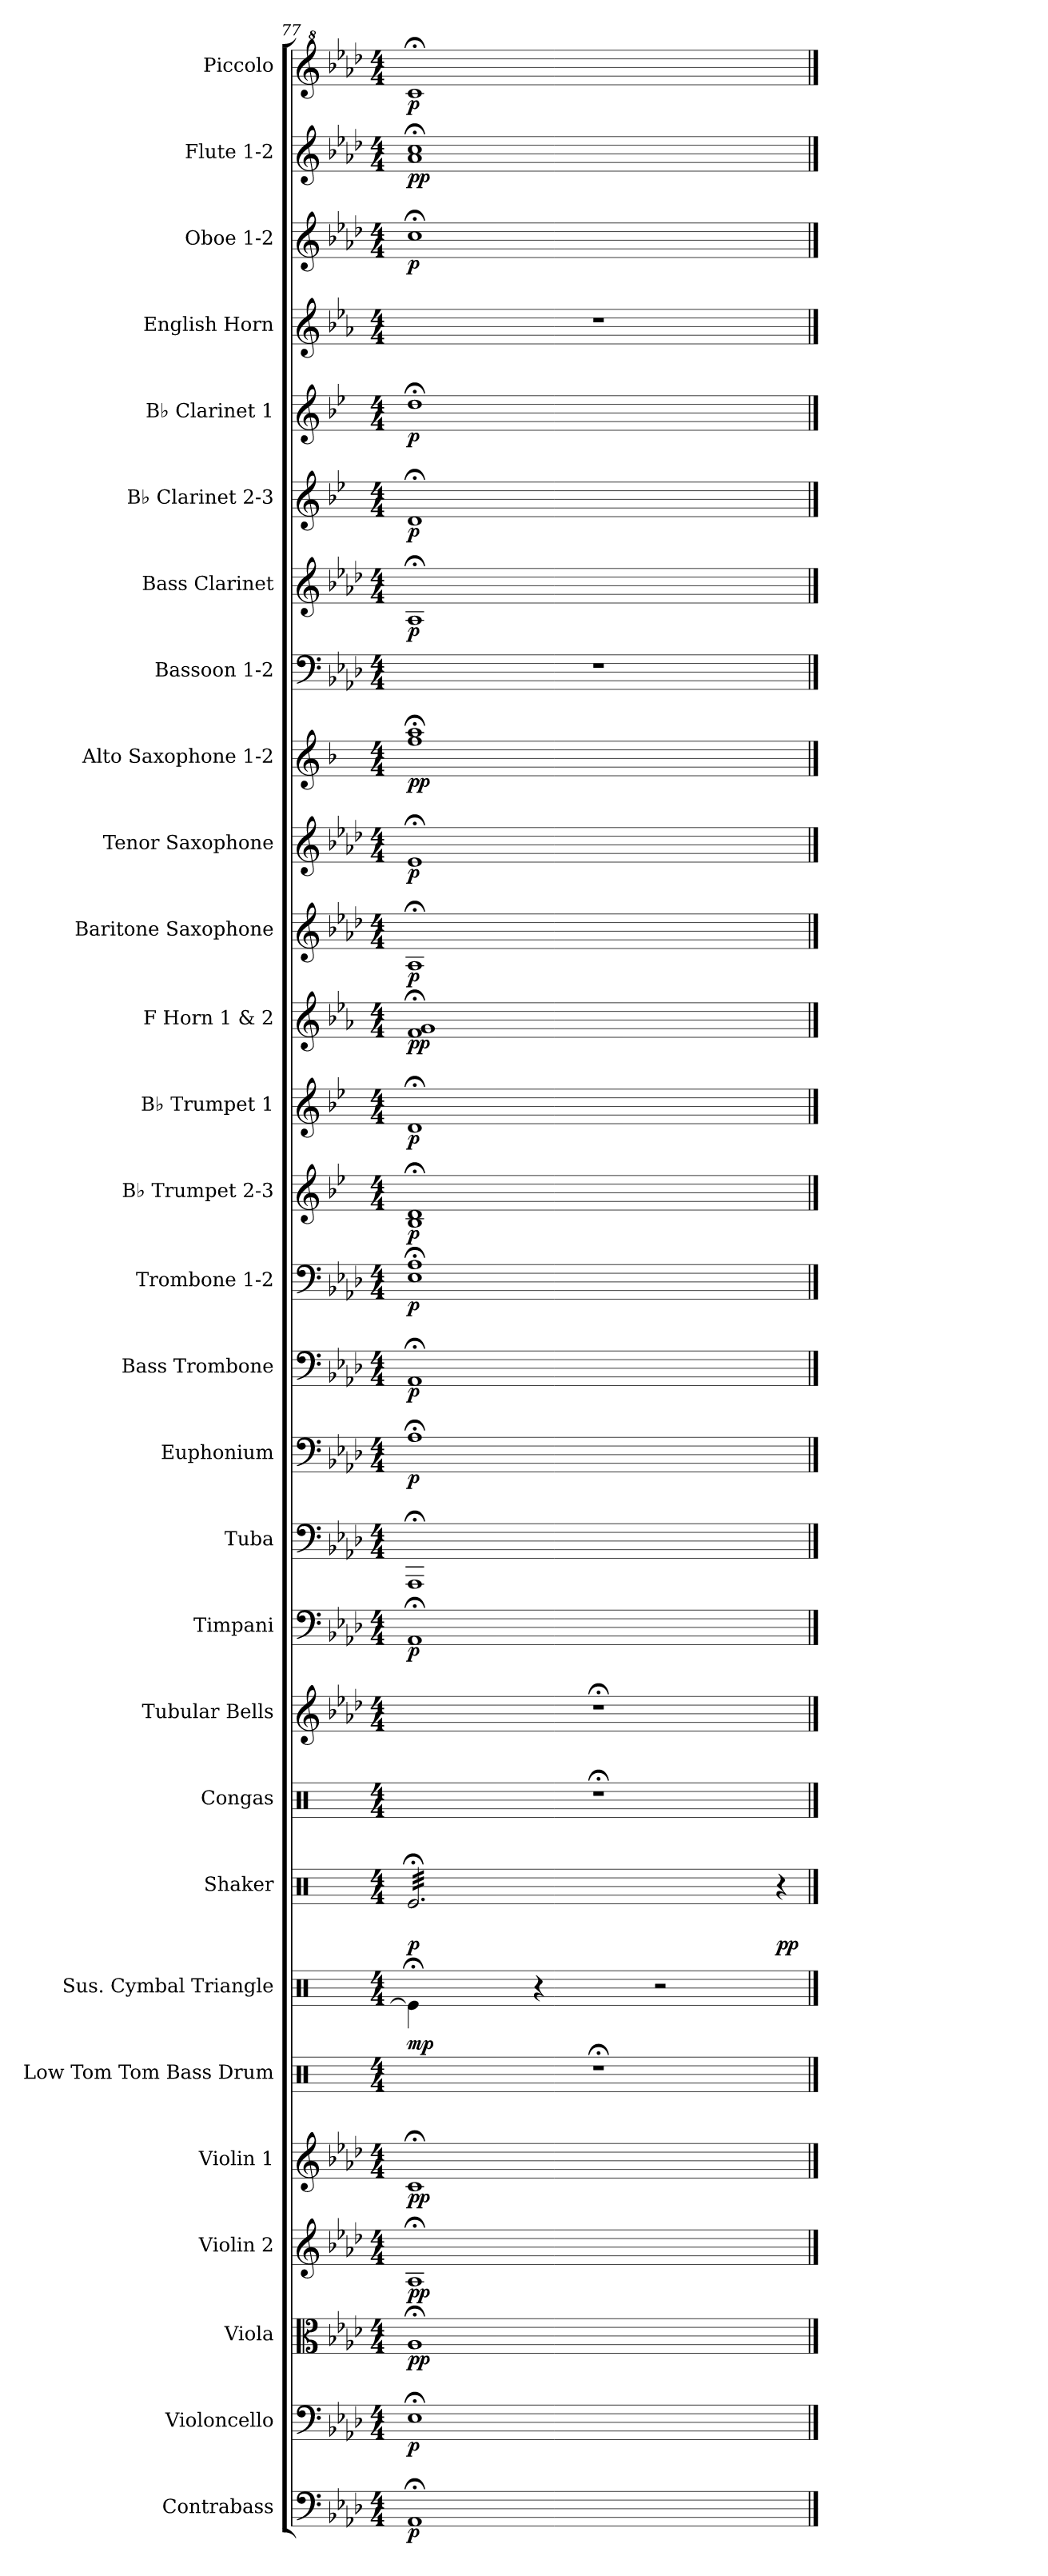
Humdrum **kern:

**kern	**dynam	**kern	**dynam	**kern	**dynam	**kern	**dynam	**kern	**dynam	**kern	**dynam	**kern	**kern	**dynam	**kern	**kern	**kern	**dynam	**kern	**kern	**dynam	**kern	**dynam	**kern	**dynam	**kern	**dynam	**kern	**dynam	**kern	**dynam	**kern	**dynam	**kern	**dynam	**kern	**dynam	**kern	**kern	**dynam	**kern	**dynam	**kern	**dynam	**kern	**kern	**dynam	**kern	**dynam	**kern	**dynam
*part29	*part29	*part28	*part28	*part27	*part27	*part26	*part26	*part25	*part25	*part24	*part24	*part23	*part22	*part22	*part21	*part20	*part19	*part19	*part18	*part17	*part17	*part16	*part16	*part15	*part15	*part14	*part14	*part13	*part13	*part12	*part12	*part11	*part11	*part10	*part10	*part9	*part9	*part8	*part7	*part7	*part6	*part6	*part5	*part5	*part4	*part3	*part3	*part2	*part2	*part1	*part1
*staff29	*staff29	*staff28	*staff28	*staff27	*staff27	*staff26	*staff26	*staff25	*staff25	*staff24	*staff24	*staff23	*staff22	*staff22	*staff21	*staff20	*staff19	*staff19	*staff18	*staff17	*staff17	*staff16	*staff16	*staff15	*staff15	*staff14	*staff14	*staff13	*staff13	*staff12	*staff12	*staff11	*staff11	*staff10	*staff10	*staff9	*staff9	*staff8	*staff7	*staff7	*staff6	*staff6	*staff5	*staff5	*staff4	*staff3	*staff3	*staff2	*staff2	*staff1	*staff1
*I"Contrabass	*	*I"Violoncello	*	*I"Viola	*	*I"Violin 2	*	*I"Violin 1	*	*I"Low Tom Tom Bass Drum	*	*I"Sus. Cymbal Triangle	*I"Shaker	*	*I"Congas	*I"Tubular Bells	*I"Timpani	*	*I"Tuba	*I"Euphonium	*	*I"Bass Trombone	*	*I"Trombone 1-2	*	*I"B♭ Trumpet 2-3	*	*I"B♭ Trumpet 1	*	*I"F Horn 1 &amp; 2	*	*I"Baritone Saxophone	*	*I"Tenor Saxophone	*	*I"Alto Saxophone 1-2	*	*I"Bassoon 1-2	*I"Bass Clarinet	*	*I"B♭ Clarinet 2-3	*	*I"B♭ Clarinet 1	*	*I"English Horn	*I"Oboe 1-2	*	*I"Flute 1-2	*	*I"Piccolo	*
*I'Cb.	*	*I'Vc.	*	*I'Vla.	*	*I'Vln. 2	*	*I'Vln. 1	*	*I'B. Dr.	*	*I'Cym.	*I'Shk	*	*I'Co.	*I'Tu. Be.	*I'Timp.	*	*I'Tba.	*I'Euph.	*	*I'B. Tbn.	*	*I'Tbn. 1-2	*	*I'B♭ Tpt. 2-3	*	*I'B♭ Tpt. 1	*	*I'F Hn. 1 3	*	*I'Bar. Sax.	*	*I'T. Sax.	*	*I'A. Sax. 1-2	*	*I'Bsn. 1-2	*I'B. Cl.	*	*I'B♭ Cl. 2-3	*	*I'B♭ Cl. 1	*	*I'E. Hn.	*I'Ob. 1-2	*	*I'Fl. 1-2	*	*I'Picc.	*
*clefF4	*	*clefF4	*	*clefC3	*	*clefG2	*	*clefG2	*	*clefX	*	*clefX	*clefX	*	*clefX	*clefG2	*clefF4	*	*clefF4	*clefF4	*	*clefF4	*	*clefF4	*	*clefG2	*	*clefG2	*	*clefG2	*	*clefG2	*	*clefG2	*	*clefG2	*	*clefF4	*clefG2	*	*clefG2	*	*clefG2	*	*clefG2	*clefG2	*	*clefG2	*	*clefG^2	*
*ITrd7c12	*	*	*	*	*	*	*	*	*	*	*	*	*	*	*	*	*	*	*	*	*	*	*	*	*	*ITrd1c2	*	*ITrd1c2	*	*ITrd4c7	*	*ITrd12c21	*	*ITrd8c14	*	*ITrd5c9	*	*	*ITrd8c14	*	*ITrd1c2	*	*ITrd1c2	*	*ITrd4c7	*	*	*	*	*ITrd-7c-12	*
*k[b-e-a-d-]	*	*k[b-e-a-d-]	*	*k[b-e-a-d-]	*	*k[b-e-a-d-]	*	*k[b-e-a-d-]	*	*k[]	*	*k[]	*k[]	*	*k[]	*k[b-e-a-d-]	*k[b-e-a-d-]	*	*k[b-e-a-d-]	*k[b-e-a-d-]	*	*k[b-e-a-d-]	*	*k[b-e-a-d-]	*	*k[b-e-a-d-]	*	*k[b-e-a-d-]	*	*k[b-e-a-d-]	*	*k[b-e-a-d-]	*	*k[b-e-a-d-]	*	*k[b-e-a-d-]	*	*k[b-e-a-d-]	*k[b-e-a-d-]	*	*k[b-e-a-d-]	*	*k[b-e-a-d-]	*	*k[b-e-a-d-]	*k[b-e-a-d-]	*	*k[b-e-a-d-]	*	*k[b-e-a-d-]	*
*M4/4	*	*M4/4	*	*M4/4	*	*M4/4	*	*M4/4	*	*M4/4	*	*M4/4	*M4/4	*	*M4/4	*M4/4	*M4/4	*	*M4/4	*M4/4	*	*M4/4	*	*M4/4	*	*M4/4	*	*M4/4	*	*M4/4	*	*M4/4	*	*M4/4	*	*M4/4	*	*M4/4	*M4/4	*	*M4/4	*	*M4/4	*	*M4/4	*M4/4	*	*M4/4	*	*M4/4	*
=77	=77	=77	=77	=77	=77	=77	=77	=77	=77	=77	=77	=77	=77	=77	=77	=77	=77	=77	=77	=77	=77	=77	=77	=77	=77	=77	=77	=77	=77	=77	=77	=77	=77	=77	=77	=77	=77	=77	=77	=77	=77	=77	=77	=77	=77	=77	=77	=77	=77	=77	=77
*	*	*	*	*	*	*	*	*	*	*	*	*	*^	*	*	*	*	*	*	*	*	*	*	*	*	*	*	*	*	*	*	*	*	*	*	*	*	*	*	*	*	*	*	*	*	*	*	*	*	*	*
!	!LO:DY:b	!	!LO:DY:b	!	!LO:DY:b	!	!	!	!	!	!	!	!	!	!	!	!	!	!	!	!	!	!	!	!	!	!	!	!	!	!	!	!	!	!	!	!	!	!	!	!	!	!	!	!	!	!	!	!	!	!	!
!	!	!	!	!	!LO:DY:n=1:b	!	!LO:DY:b	!	!	!	!	!	!	!	!	!	!	!	!	!	!	!	!	!	!	!	!	!	!	!	!	!	!	!	!	!	!	!	!	!	!	!	!	!	!	!	!	!	!	!	!	!
!	!	!	!	!	!	!	!LO:DY:n=1:b	!	!LO:DY:b	!	!	!	!	!	!	!	!	!	!	!	!	!	!	!	!	!	!	!	!	!	!	!	!	!	!	!	!	!	!	!	!	!	!	!	!	!	!	!	!	!	!	!
!	!	!	!	!	!	!	!	!	!LO:DY:n=1:b	!	!LO:DY:a	!	!	!	!LO:DY:b	!	!	!	!LO:DY:b	!	!	!LO:DY:b	!	!LO:DY:b	!	!LO:DY:b	!	!LO:DY:b	!	!LO:DY:b	!	!LO:DY:b	!	!	!	!	!	!	!	!	!	!	!	!	!	!	!	!	!	!	!	!
!	!	!	!	!	!	!	!	!	!	!	!	!	!	!	!	!	!	!	!	!	!	!	!	!	!	!	!	!	!	!	!	!LO:DY:n=1:b	!	!LO:DY:b	!	!LO:DY:b	!	!LO:DY:b	!	!	!	!	!	!	!	!	!	!	!	!	!	!
!	!	!	!	!	!	!	!	!	!	!	!	!	!	!	!	!	!	!	!	!	!	!	!	!	!	!	!	!	!	!	!	!	!	!	!	!	!	!LO:DY:n=1:b	!	!	!LO:DY:b	!	!LO:DY:b	!	!LO:DY:b	!	!	!LO:DY:b	!	!LO:DY:b	!	!
!	!	!	!	!	!	!	!	!	!	!	!	!	!	!	!	!	!	!	!	!	!	!	!	!	!	!	!	!	!	!	!	!	!	!	!	!	!	!	!	!	!	!	!	!	!	!	!	!	!	!LO:DY:n=1:b	!	!LO:DY:b
*	*	*	*	*	*	*	*	*	*	*	*	*	*tremolo	*	*	*	*	*	*	*	*	*	*	*	*	*	*	*	*	*	*	*	*	*	*	*	*	*	*	*	*	*	*	*	*	*	*	*	*	*	*	*
1AAA-;<	p	1E-;<	p	1A-;<	p p	1A-;<	p p	1c;<	p p	1r;<	mp	4Re;<\]	32Re;</LLL	32Re\LLLyy	p	1r;<	1r;<	1AA-;<	p	1AAA-;<	1A-;<	p	1AA-;<	p	1E-;< 1A-;<	p	1A-;< 1c;<	p	1c;<	p	1B-;< 1c;<	p p	1AA-;<	p	1E-;<	p	1a-;< 1cc;<	p p	1r	1AA-;<	p	1c;<	p	1cc;<	p	1r	1cc;<	p	1a-;< 1cc;<	p p	1ccc;<	p
.	.	.	.	.	.	.	.	.	.	.	.	.	32Re;</	32Re\yy	.	.	.	.	.	.	.	.	.	.	.	.	.	.	.	.	.	.	.	.	.	.	.	.	.	.	.	.	.	.	.	.	.	.	.	.	.	.
.	.	.	.	.	.	.	.	.	.	.	.	.	32Re;</	32Re\yy	.	.	.	.	.	.	.	.	.	.	.	.	.	.	.	.	.	.	.	.	.	.	.	.	.	.	.	.	.	.	.	.	.	.	.	.	.	.
.	.	.	.	.	.	.	.	.	.	.	.	.	32Re;</	32Re\yy	.	.	.	.	.	.	.	.	.	.	.	.	.	.	.	.	.	.	.	.	.	.	.	.	.	.	.	.	.	.	.	.	.	.	.	.	.	.
.	.	.	.	.	.	.	.	.	.	.	.	.	32Re;</	32Re\yy	.	.	.	.	.	.	.	.	.	.	.	.	.	.	.	.	.	.	.	.	.	.	.	.	.	.	.	.	.	.	.	.	.	.	.	.	.	.
.	.	.	.	.	.	.	.	.	.	.	.	.	32Re;</	32Re\yy	.	.	.	.	.	.	.	.	.	.	.	.	.	.	.	.	.	.	.	.	.	.	.	.	.	.	.	.	.	.	.	.	.	.	.	.	.	.
.	.	.	.	.	.	.	.	.	.	.	.	.	32Re;</	32Re\yy	.	.	.	.	.	.	.	.	.	.	.	.	.	.	.	.	.	.	.	.	.	.	.	.	.	.	.	.	.	.	.	.	.	.	.	.	.	.
.	.	.	.	.	.	.	.	.	.	.	.	.	32Re;</	32Re\JJJyy	.	.	.	.	.	.	.	.	.	.	.	.	.	.	.	.	.	.	.	.	.	.	.	.	.	.	.	.	.	.	.	.	.	.	.	.	.	.
.	.	.	.	.	.	.	.	.	.	.	.	4r	32Re;</	32Re\LLLyy	.	.	.	.	.	.	.	.	.	.	.	.	.	.	.	.	.	.	.	.	.	.	.	.	.	.	.	.	.	.	.	.	.	.	.	.	.	.
.	.	.	.	.	.	.	.	.	.	.	.	.	32Re;</	32Re\yy	.	.	.	.	.	.	.	.	.	.	.	.	.	.	.	.	.	.	.	.	.	.	.	.	.	.	.	.	.	.	.	.	.	.	.	.	.	.
.	.	.	.	.	.	.	.	.	.	.	.	.	32Re;</	32Re\yy	.	.	.	.	.	.	.	.	.	.	.	.	.	.	.	.	.	.	.	.	.	.	.	.	.	.	.	.	.	.	.	.	.	.	.	.	.	.
.	.	.	.	.	.	.	.	.	.	.	.	.	32Re;</	32Re\yy	.	.	.	.	.	.	.	.	.	.	.	.	.	.	.	.	.	.	.	.	.	.	.	.	.	.	.	.	.	.	.	.	.	.	.	.	.	.
.	.	.	.	.	.	.	.	.	.	.	.	.	32Re;</	32Re\yy	.	.	.	.	.	.	.	.	.	.	.	.	.	.	.	.	.	.	.	.	.	.	.	.	.	.	.	.	.	.	.	.	.	.	.	.	.	.
.	.	.	.	.	.	.	.	.	.	.	.	.	32Re;</	32Re\yy	.	.	.	.	.	.	.	.	.	.	.	.	.	.	.	.	.	.	.	.	.	.	.	.	.	.	.	.	.	.	.	.	.	.	.	.	.	.
.	.	.	.	.	.	.	.	.	.	.	.	.	32Re;</	32Re\yy	.	.	.	.	.	.	.	.	.	.	.	.	.	.	.	.	.	.	.	.	.	.	.	.	.	.	.	.	.	.	.	.	.	.	.	.	.	.
.	.	.	.	.	.	.	.	.	.	.	.	.	32Re;</	32Re\JJJyy	.	.	.	.	.	.	.	.	.	.	.	.	.	.	.	.	.	.	.	.	.	.	.	.	.	.	.	.	.	.	.	.	.	.	.	.	.	.
.	.	.	.	.	.	.	.	.	.	.	.	2r	32Re;</	32Re\LLLyy	.	.	.	.	.	.	.	.	.	.	.	.	.	.	.	.	.	.	.	.	.	.	.	.	.	.	.	.	.	.	.	.	.	.	.	.	.	.
.	.	.	.	.	.	.	.	.	.	.	.	.	32Re;</	32Re\yy	.	.	.	.	.	.	.	.	.	.	.	.	.	.	.	.	.	.	.	.	.	.	.	.	.	.	.	.	.	.	.	.	.	.	.	.	.	.
.	.	.	.	.	.	.	.	.	.	.	.	.	32Re;</	32Re\yy	.	.	.	.	.	.	.	.	.	.	.	.	.	.	.	.	.	.	.	.	.	.	.	.	.	.	.	.	.	.	.	.	.	.	.	.	.	.
.	.	.	.	.	.	.	.	.	.	.	.	.	32Re;</	32Re\yy	.	.	.	.	.	.	.	.	.	.	.	.	.	.	.	.	.	.	.	.	.	.	.	.	.	.	.	.	.	.	.	.	.	.	.	.	.	.
.	.	.	.	.	.	.	.	.	.	.	.	.	32Re;</	32Re\yy	.	.	.	.	.	.	.	.	.	.	.	.	.	.	.	.	.	.	.	.	.	.	.	.	.	.	.	.	.	.	.	.	.	.	.	.	.	.
.	.	.	.	.	.	.	.	.	.	.	.	.	32Re;</	32Re\yy	.	.	.	.	.	.	.	.	.	.	.	.	.	.	.	.	.	.	.	.	.	.	.	.	.	.	.	.	.	.	.	.	.	.	.	.	.	.
.	.	.	.	.	.	.	.	.	.	.	.	.	32Re;</	32Re\yy	.	.	.	.	.	.	.	.	.	.	.	.	.	.	.	.	.	.	.	.	.	.	.	.	.	.	.	.	.	.	.	.	.	.	.	.	.	.
.	.	.	.	.	.	.	.	.	.	.	.	.	32Re;</JJJ	32Re\JJJyy	.	.	.	.	.	.	.	.	.	.	.	.	.	.	.	.	.	.	.	.	.	.	.	.	.	.	.	.	.	.	.	.	.	.	.	.	.	.
*	*	*	*	*	*	*	*	*	*	*	*	*	*Xtremolo	*	*	*	*	*	*	*	*	*	*	*	*	*	*	*	*	*	*	*	*	*	*	*	*	*	*	*	*	*	*	*	*	*	*	*	*	*	*	*
!	!	!	!	!	!	!	!	!	!	!	!	!	!	!	!LO:DY:b	!	!	!	!	!	!	!	!	!	!	!	!	!	!	!	!	!	!	!	!	!	!	!	!	!	!	!	!	!	!	!	!	!	!	!	!	!
.	.	.	.	.	.	.	.	.	.	.	.	.	4r	4ryy	pp	.	.	.	.	.	.	.	.	.	.	.	.	.	.	.	.	.	.	.	.	.	.	.	.	.	.	.	.	.	.	.	.	.	.	.	.	.
*	*	*	*	*	*	*	*	*	*	*	*	*	*v	*v	*	*	*	*	*	*	*	*	*	*	*	*	*	*	*	*	*	*	*	*	*	*	*	*	*	*	*	*	*	*	*	*	*	*	*	*	*	*
==	==	==	==	==	==	==	==	==	==	==	==	==	==	==	==	==	==	==	==	==	==	==	==	==	==	==	==	==	==	==	==	==	==	==	==	==	==	==	==	==	==	==	==	==	==	==	==	==	==	==	==
*-	*-	*-	*-	*-	*-	*-	*-	*-	*-	*-	*-	*-	*-	*-	*-	*-	*-	*-	*-	*-	*-	*-	*-	*-	*-	*-	*-	*-	*-	*-	*-	*-	*-	*-	*-	*-	*-	*-	*-	*-	*-	*-	*-	*-	*-	*-	*-	*-	*-	*-	*-
